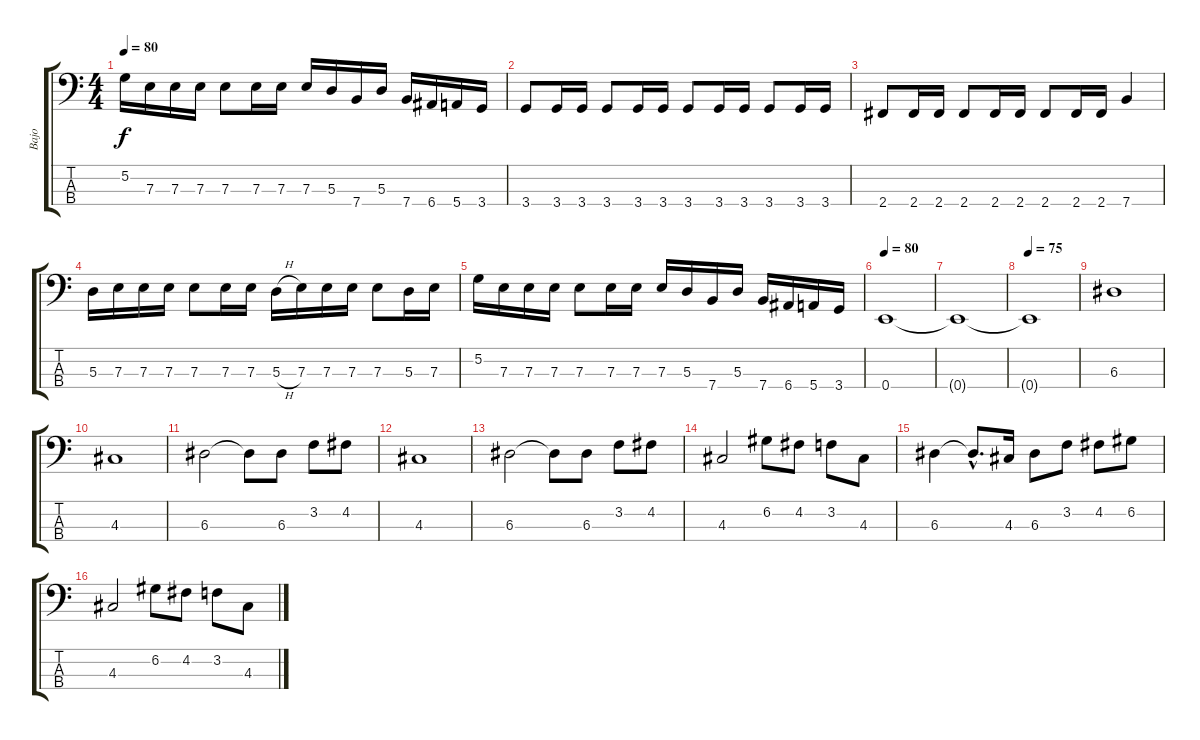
\track ("Bajo" "Bajo") {instrument electricbassfinger}
\staff {score tabs}
\tuning (G2 D2 A1 E1) {hide}
\ts (4 4)
\tempo 80
\clef f4
\ks c
5.2.16{dy f} 7.3.16 7.3.16 7.3.16 7.3.8 7.3.16 7.3.16 7.3.16 5.3.16 7.4.16 5.3.16 7.4.16 6.4.16 5.4.16 3.4.16 |
3.4.8 3.4.16 3.4.16 3.4.8 3.4.16 3.4.16 3.4.8 3.4.16 3.4.16 3.4.8 3.4.16 3.4.16 |
2.4.8 2.4.16 2.4.16 2.4.8 2.4.16 2.4.16 2.4.8 2.4.16 2.4.16 7.4.4 |
5.3.16 7.3.16 7.3.16 7.3.16 7.3.8 7.3.16 7.3.16 5.3{h}.16 7.3.16 7.3.16 7.3.16 7.3.8 5.3.16 7.3.16 |
5.2.16 7.3.16 7.3.16 7.3.16 7.3.8 7.3.16 7.3.16 7.3.16 5.3.16 7.4.16 5.3.16 7.4.16 6.4.16 5.4.16 3.4.16 |
\tempo 80
0.4.1 |
0.4{t}.1 |
\tempo 75
0.4{t}.1 |
6.3.1{volume 7} |
4.3.1 |
6.3.2 6.3{t}.8 6.3.8 3.2.8 4.2.8 |
4.3.1 |
6.3.2 6.3{t}.8 6.3.8 3.2.8 4.2.8 |
4.3.2 6.2.8 4.2.8 3.2.8 4.3.8 |
6.3.4 6.3{hac t}.8{d} 4.3.16 6.3.8 3.2.8 4.2.8 6.2.8 |
4.3.2 6.2.8 4.2.8 3.2.8 4.3.8
